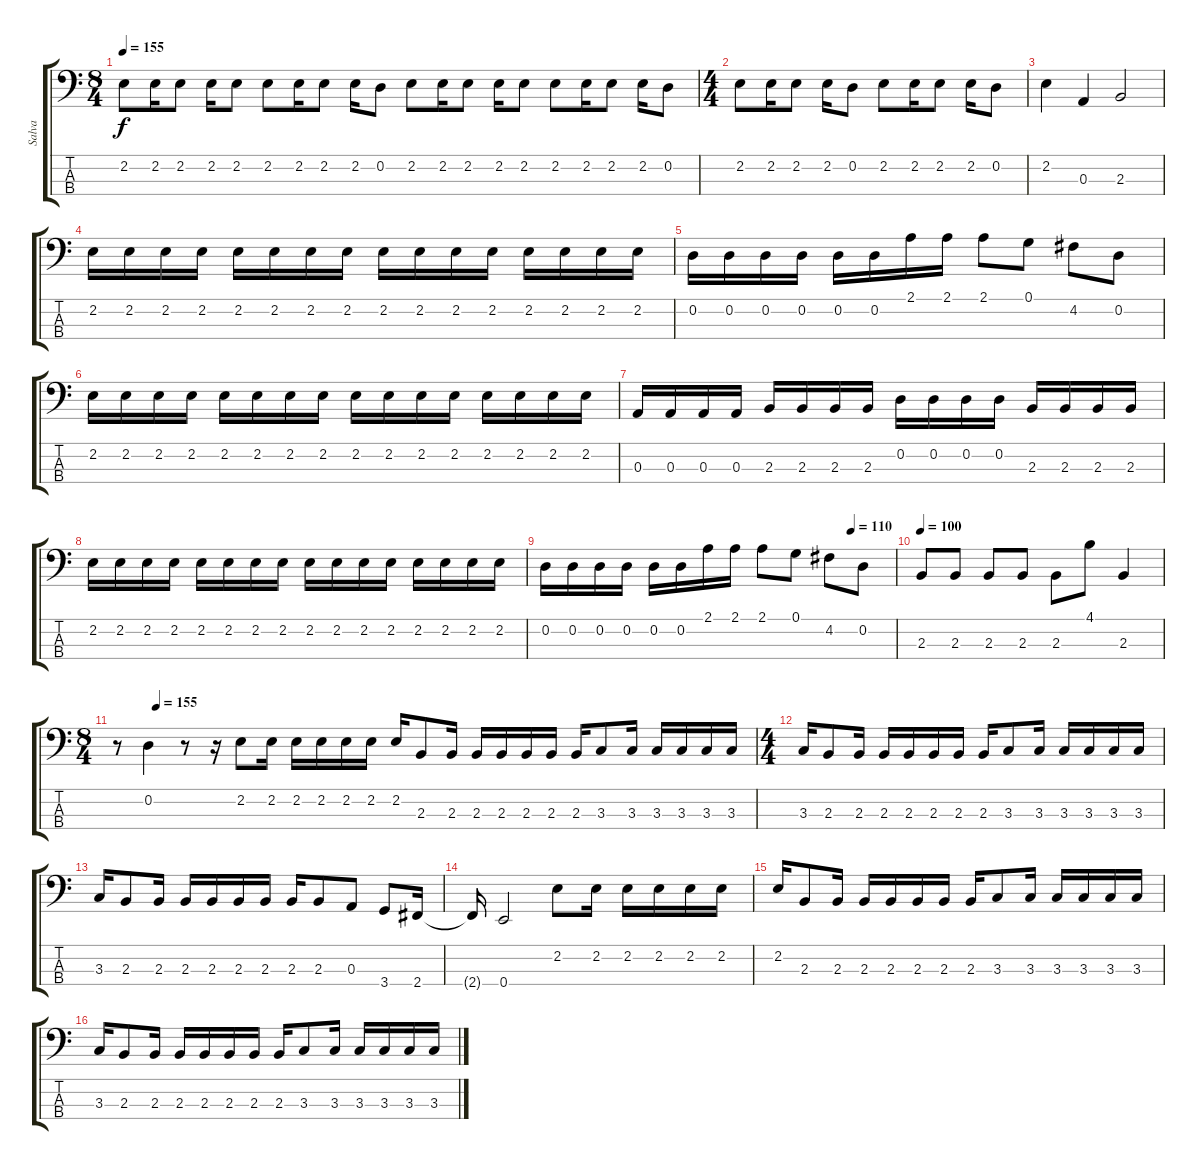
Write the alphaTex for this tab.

\track ("Salva" "Salva") {instrument electricbassfinger}
\staff {score tabs}
\tuning (G2 D2 A1 E1) {hide}
\ts (8 4)
\tempo 155
\clef f4
\ks c
2.2.8{dy f} 2.2.16 2.2.8 2.2.16 2.2.8 2.2.8 2.2.16 2.2.8 2.2.16 0.2.8 2.2.8 2.2.16 2.2.8 2.2.16 2.2.8 2.2.8 2.2.16 2.2.8 2.2.16 0.2.8 |
\ts (4 4)
2.2.8 2.2.16 2.2.8 2.2.16 0.2.8 2.2.8 2.2.16 2.2.8 2.2.16 0.2.8 |
2.2.4 0.3.4 2.3.2 |
2.2.16 2.2.16 2.2.16 2.2.16 2.2.16 2.2.16 2.2.16 2.2.16 2.2.16 2.2.16 2.2.16 2.2.16 2.2.16 2.2.16 2.2.16 2.2.16 |
0.2.16 0.2.16 0.2.16 0.2.16 0.2.16 0.2.16 2.1.16 2.1.16 2.1.8 0.1.8 4.2.8 0.2.8 |
2.2.16 2.2.16 2.2.16 2.2.16 2.2.16 2.2.16 2.2.16 2.2.16 2.2.16 2.2.16 2.2.16 2.2.16 2.2.16 2.2.16 2.2.16 2.2.16 |
0.3.16 0.3.16 0.3.16 0.3.16 2.3.16 2.3.16 2.3.16 2.3.16 0.2.16 0.2.16 0.2.16 0.2.16 2.3.16 2.3.16 2.3.16 2.3.16 |
2.2.16 2.2.16 2.2.16 2.2.16 2.2.16 2.2.16 2.2.16 2.2.16 2.2.16 2.2.16 2.2.16 2.2.16 2.2.16 2.2.16 2.2.16 2.2.16 |
\tempo (110 0.875)
0.2.16 0.2.16 0.2.16 0.2.16 0.2.16 0.2.16 2.1.16 2.1.16 2.1.8 0.1.8 4.2.8 0.2.8 |
\tempo 100
2.3.8 2.3.8 2.3.8 2.3.8 2.3.8 4.1.8 2.3.4 |
\ts (8 4)
\tempo (155 0.0625)
r.8 0.2.4 r.8 r.16 2.2.8 2.2.16 2.2.16 2.2.16 2.2.16 2.2.16 2.2.16 2.3.8 2.3.16 2.3.16 2.3.16 2.3.16 2.3.16 2.3.16 3.3.8 3.3.16 3.3.16 3.3.16 3.3.16 3.3.16 |
\ts (4 4)
3.3.16 2.3.8 2.3.16 2.3.16 2.3.16 2.3.16 2.3.16 2.3.16 3.3.8 3.3.16 3.3.16 3.3.16 3.3.16 3.3.16 |
3.3.16 2.3.8 2.3.16 2.3.16 2.3.16 2.3.16 2.3.16 2.3.16 2.3.8 0.3.8 3.4.8 2.4.16 |
2.4{t}.16 0.4.2 2.2.8 2.2.16 2.2.16 2.2.16 2.2.16 2.2.16 |
2.2.16 2.3.8 2.3.16 2.3.16 2.3.16 2.3.16 2.3.16 2.3.16 3.3.8 3.3.16 3.3.16 3.3.16 3.3.16 3.3.16 |
3.3.16 2.3.8 2.3.16 2.3.16 2.3.16 2.3.16 2.3.16 2.3.16 3.3.8 3.3.16 3.3.16 3.3.16 3.3.16 3.3.16
